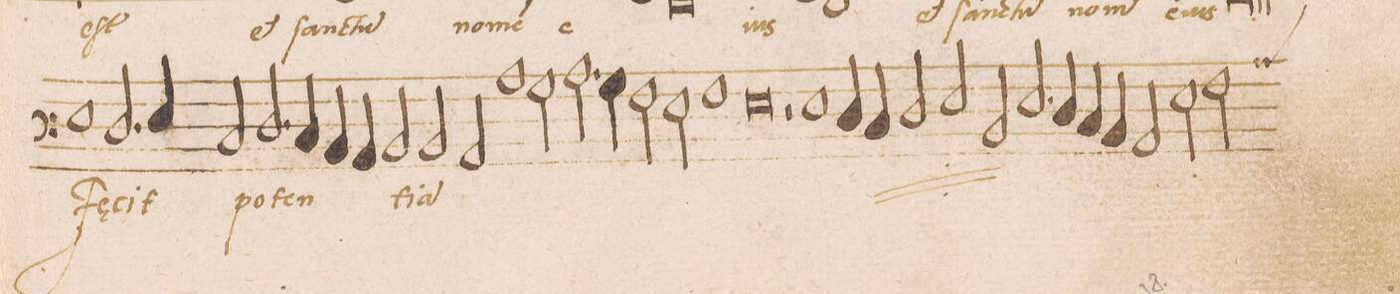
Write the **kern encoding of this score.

**kern	**text
*I"BASVS	*
*clefF3	*
*k[]	*
*met(C|)	*
*M2/1	*
1G	Fe-
2.F/	-cit
4G/	.
=74	=74
2E/	po-
2.F/	-ten-
4E/	.
4D/	.
4C/	.
=75	=75
2D/	-ti-
2D/	-a(m)
2C/	.
1c	.
=76	=76
2B\	.
2.c\	.
4B\	.
=77	=77
2A\	.
2G\	.
1A	.
=78	=78
0G	.
=79	=79
2r	.
*	*ij
1G	fe-
4F/	.
4E/	.
=80	=80
2F/	-cit
2G\	.
2D/	.
2.G/	po-
=81	=81
4F/	-ten-
4E/	.
4D/	.
2C/	.
2G\	-ti-
=82	=82
*custos:c	*
2A\	-am
*	*Xij
*-	*-
